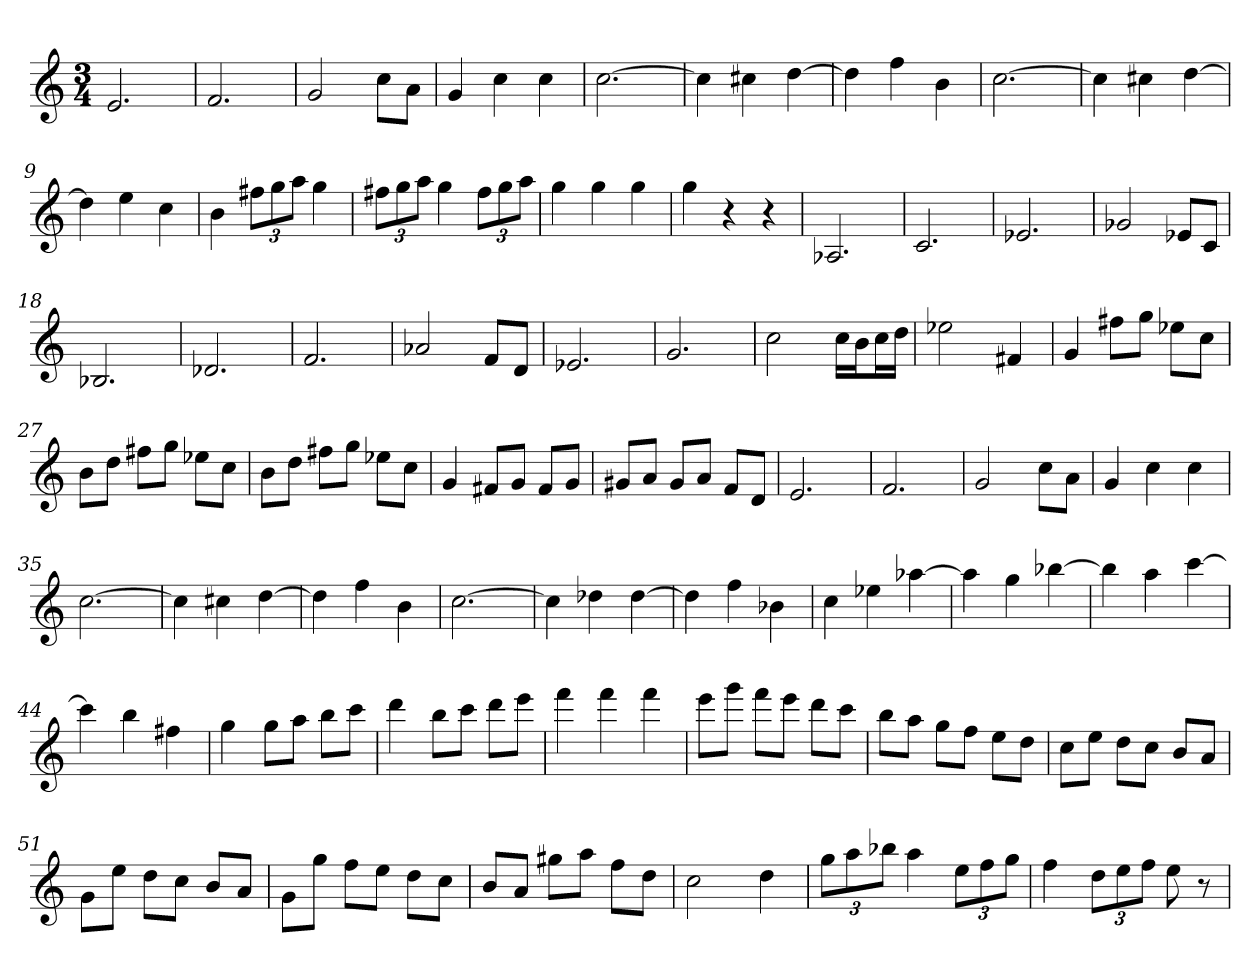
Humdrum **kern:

**kern
*part1
*staff1
*k[]
*a:
*M3/4
=
2.e
=1
2.f
=2
2g
8ccL
8aJ
=3
4g
4cc
4cc
=4
[2.cc
=5
4cc]
4cc#X
[4dd
=6
4dd]
4ff
4b
=7
[2.cc
=8
4cc]
4cc#X
[4dd
=9
4dd]
4ee
4cc
=10
4b
12ff#XL
12gg
12aaJ
4gg
=11
12ff#XL
12gg
12aaJ
4gg
12ff#L
12gg
12aaJ
=12
4gg
4gg
4gg
=13
4gg
4r
4r
=14
2.A-X
=15
2.c
=16
2.e-X
=17
2g-X
8e-XL
8cJ
=18
2.B-X
=19
2.d-X
=20
2.f
=21
2a-X
8fL
8dJ
=22
2.e-X
=23
2.g
=24
2cc
16ccLL
16bJ
16ccL
16ddJJ
=25
2ee-X
4f#X
=26
4g
8ff#XL
8ggJ
8ee-XL
8ccJ
=27
8bL
8ddJ
8ff#XL
8ggJ
8ee-XL
8ccJ
=28
8bL
8ddJ
8ff#XL
8ggJ
8ee-XL
8ccJ
=29
4g
8f#XL
8gJ
8f#L
8gJ
=30
8g#XL
8aJ
8g#L
8aJ
8fL
8dJ
=31
2.e
=32
2.f
=33
2g
8ccL
8aJ
=34
4g
4cc
4cc
=35
[2.cc
=36
4cc]
4cc#X
[4dd
=37
4dd]
4ff
4b
=38
[2.cc
=39
4cc]
4dd-X
[4dd-
=40
4dd-]
4ff
4b-X
=41
4cc
4ee-X
[4aa-X
=42
4aa-]
4gg
[4bb-X
=43
4bb-]
4aa
[4ccc
=44
4ccc]
4bb
4ff#X
=45
4gg
8ggL
8aaJ
8bbL
8cccJ
=46
4ddd
8bbL
8cccJ
8dddL
8eeeJ
=47
4fff
4fff
4fff
=48
8eeeL
8gggJ
8fffL
8eeeJ
8dddL
8cccJ
=49
8bbL
8aaJ
8ggL
8ffJ
8eeL
8ddJ
=50
8ccL
8eeJ
8ddL
8ccJ
8bL
8aJ
=51
8gL
8eeJ
8ddL
8ccJ
8bL
8aJ
=52
8gL
8ggJ
8ffL
8eeJ
8ddL
8ccJ
=53
8bL
8aJ
8gg#XL
8aaJ
8ffL
8ddJ
=54
2cc
4dd
=55
12ggL
12aa
12bb-XJ
4aa
12eeL
12ff
12ggJ
=56
4ff
12ddL
12ee
12ffJ
8ee
8r
=
*-
